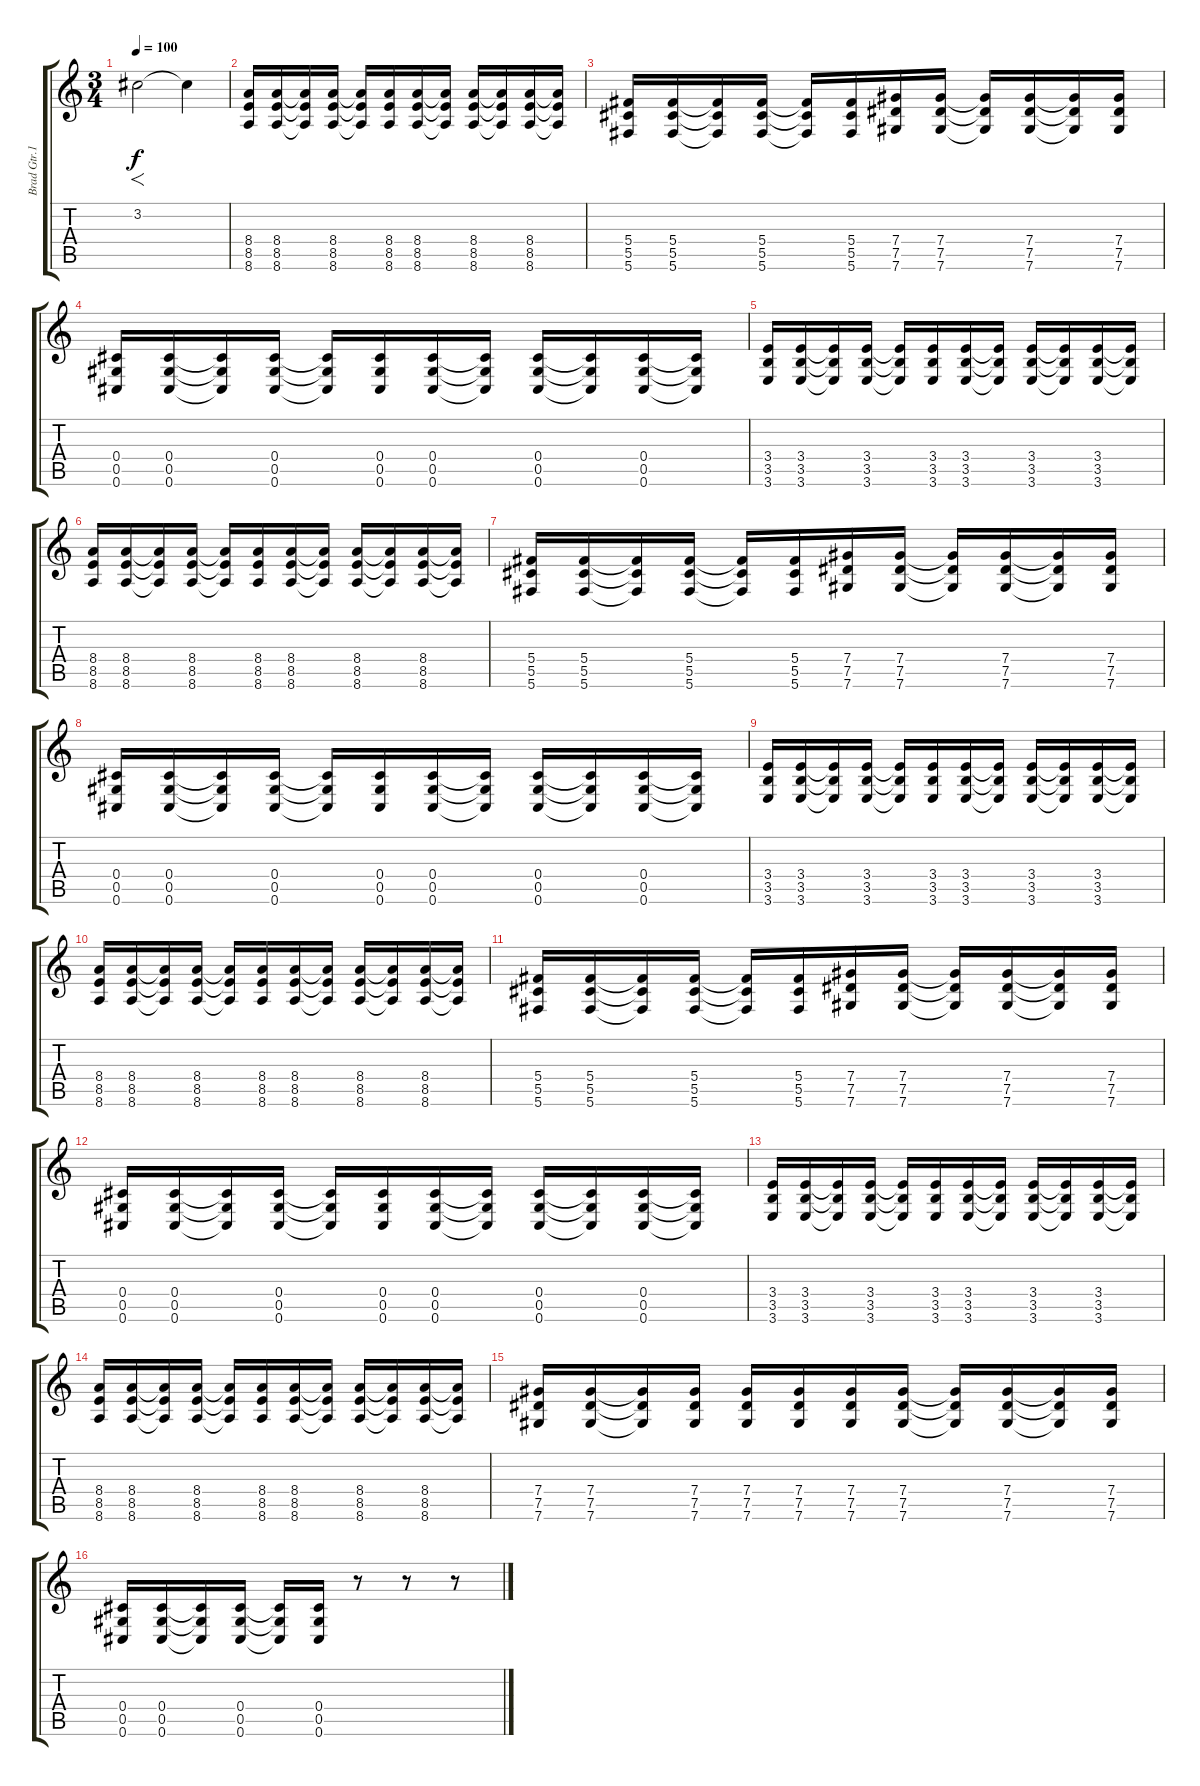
\track ("Brad Gtr.1" "Brad Gtr.1") {instrument distortionguitar}
\staff {score tabs}
\tuning (Eb4 Bb3 Gb3 Db3 Ab2 Db2) {hide}
\ts (3 4)
\tempo 100
\clef g2
\ks c
3.2.2{f dy f} 3.2{t}.4 |
(8.4 8.5 8.6).16 (8.4 8.5 8.6).16 (8.4{t} 8.5{t} 8.6{t}).16 (8.4 8.5 8.6).16 (8.4{t} 8.5{t} 8.6{t}).16 (8.4 8.5 8.6).16 (8.4 8.5 8.6).16 (8.4{t} 8.5{t} 8.6{t}).16 (8.4 8.5 8.6).16 (8.4{t} 8.5{t} 8.6{t}).16 (8.4 8.5 8.6).16 (8.4{t} 8.5{t} 8.6{t}).16 |
(5.4 5.5 5.6).16 (5.4 5.5 5.6).16 (5.4{t} 5.5{t} 5.6{t}).16 (5.4 5.5 5.6).16 (5.4{t} 5.5{t} 5.6{t}).16 (5.4 5.5 5.6).16 (7.4 7.5 7.6).16 (7.4 7.5 7.6).16 (7.4{t} 7.5{t} 7.6{t}).16 (7.4 7.5 7.6).16 (7.4{t} 7.5{t} 7.6{t}).16 (7.4 7.5 7.6).16 |
(0.4 0.5 0.6).16 (0.4 0.5 0.6).16 (0.4{t} 0.5{t} 0.6{t}).16 (0.4 0.5 0.6).16 (0.4{t} 0.5{t} 0.6{t}).16 (0.4 0.5 0.6).16 (0.4 0.5 0.6).16 (0.4{t} 0.5{t} 0.6{t}).16 (0.4 0.5 0.6).16 (0.4{t} 0.5{t} 0.6{t}).16 (0.4 0.5 0.6).16 (0.4{t} 0.5{t} 0.6{t}).16 |
(3.4 3.5 3.6).16 (3.4 3.5 3.6).16 (3.4{t} 3.5{t} 3.6{t}).16 (3.4 3.5 3.6).16 (3.4{t} 3.5{t} 3.6{t}).16 (3.4 3.5 3.6).16 (3.4 3.5 3.6).16 (3.4{t} 3.5{t} 3.6{t}).16 (3.4 3.5 3.6).16 (3.4{t} 3.5{t} 3.6{t}).16 (3.4 3.5 3.6).16 (3.4{t} 3.5{t} 3.6{t}).16 |
(8.4 8.5 8.6).16 (8.4 8.5 8.6).16 (8.4{t} 8.5{t} 8.6{t}).16 (8.4 8.5 8.6).16 (8.4{t} 8.5{t} 8.6{t}).16 (8.4 8.5 8.6).16 (8.4 8.5 8.6).16 (8.4{t} 8.5{t} 8.6{t}).16 (8.4 8.5 8.6).16 (8.4{t} 8.5{t} 8.6{t}).16 (8.4 8.5 8.6).16 (8.4{t} 8.5{t} 8.6{t}).16 |
(5.4 5.5 5.6).16 (5.4 5.5 5.6).16 (5.4{t} 5.5{t} 5.6{t}).16 (5.4 5.5 5.6).16 (5.4{t} 5.5{t} 5.6{t}).16 (5.4 5.5 5.6).16 (7.4 7.5 7.6).16 (7.4 7.5 7.6).16 (7.4{t} 7.5{t} 7.6{t}).16 (7.4 7.5 7.6).16 (7.4{t} 7.5{t} 7.6{t}).16 (7.4 7.5 7.6).16 |
(0.4 0.5 0.6).16 (0.4 0.5 0.6).16 (0.4{t} 0.5{t} 0.6{t}).16 (0.4 0.5 0.6).16 (0.4{t} 0.5{t} 0.6{t}).16 (0.4 0.5 0.6).16 (0.4 0.5 0.6).16 (0.4{t} 0.5{t} 0.6{t}).16 (0.4 0.5 0.6).16 (0.4{t} 0.5{t} 0.6{t}).16 (0.4 0.5 0.6).16 (0.4{t} 0.5{t} 0.6{t}).16 |
(3.4 3.5 3.6).16 (3.4 3.5 3.6).16 (3.4{t} 3.5{t} 3.6{t}).16 (3.4 3.5 3.6).16 (3.4{t} 3.5{t} 3.6{t}).16 (3.4 3.5 3.6).16 (3.4 3.5 3.6).16 (3.4{t} 3.5{t} 3.6{t}).16 (3.4 3.5 3.6).16 (3.4{t} 3.5{t} 3.6{t}).16 (3.4 3.5 3.6).16 (3.4{t} 3.5{t} 3.6{t}).16 |
(8.4 8.5 8.6).16 (8.4 8.5 8.6).16 (8.4{t} 8.5{t} 8.6{t}).16 (8.4 8.5 8.6).16 (8.4{t} 8.5{t} 8.6{t}).16 (8.4 8.5 8.6).16 (8.4 8.5 8.6).16 (8.4{t} 8.5{t} 8.6{t}).16 (8.4 8.5 8.6).16 (8.4{t} 8.5{t} 8.6{t}).16 (8.4 8.5 8.6).16 (8.4{t} 8.5{t} 8.6{t}).16 |
(5.4 5.5 5.6).16 (5.4 5.5 5.6).16 (5.4{t} 5.5{t} 5.6{t}).16 (5.4 5.5 5.6).16 (5.4{t} 5.5{t} 5.6{t}).16 (5.4 5.5 5.6).16 (7.4 7.5 7.6).16 (7.4 7.5 7.6).16 (7.4{t} 7.5{t} 7.6{t}).16 (7.4 7.5 7.6).16 (7.4{t} 7.5{t} 7.6{t}).16 (7.4 7.5 7.6).16 |
(0.4 0.5 0.6).16 (0.4 0.5 0.6).16 (0.4{t} 0.5{t} 0.6{t}).16 (0.4 0.5 0.6).16 (0.4{t} 0.5{t} 0.6{t}).16 (0.4 0.5 0.6).16 (0.4 0.5 0.6).16 (0.4{t} 0.5{t} 0.6{t}).16 (0.4 0.5 0.6).16 (0.4{t} 0.5{t} 0.6{t}).16 (0.4 0.5 0.6).16 (0.4{t} 0.5{t} 0.6{t}).16 |
(3.4 3.5 3.6).16 (3.4 3.5 3.6).16 (3.4{t} 3.5{t} 3.6{t}).16 (3.4 3.5 3.6).16 (3.4{t} 3.5{t} 3.6{t}).16 (3.4 3.5 3.6).16 (3.4 3.5 3.6).16 (3.4{t} 3.5{t} 3.6{t}).16 (3.4 3.5 3.6).16 (3.4{t} 3.5{t} 3.6{t}).16 (3.4 3.5 3.6).16 (3.4{t} 3.5{t} 3.6{t}).16 |
(8.4 8.5 8.6).16 (8.4 8.5 8.6).16 (8.4{t} 8.5{t} 8.6{t}).16 (8.4 8.5 8.6).16 (8.4{t} 8.5{t} 8.6{t}).16 (8.4 8.5 8.6).16 (8.4 8.5 8.6).16 (8.4{t} 8.5{t} 8.6{t}).16 (8.4 8.5 8.6).16 (8.4{t} 8.5{t} 8.6{t}).16 (8.4 8.5 8.6).16 (8.4{t} 8.5{t} 8.6{t}).16 |
(7.4 7.5 7.6).16 (7.4 7.5 7.6).16 (7.4{t} 7.5{t} 7.6{t}).16 (7.4 7.5 7.6).16 (7.4 7.5 7.6).16 (7.4 7.5 7.6).16 (7.4 7.5 7.6).16 (7.4 7.5 7.6).16 (7.4{t} 7.5{t} 7.6{t}).16 (7.4 7.5 7.6).16 (7.4{t} 7.5{t} 7.6{t}).16 (7.4 7.5 7.6).16 |
(0.4 0.5 0.6).16 (0.4 0.5 0.6).16 (0.4{t} 0.5{t} 0.6{t}).16 (0.4 0.5 0.6).16 (0.4{t} 0.5{t} 0.6{t}).16 (0.4 0.5 0.6).16 r.8 r.8 r.8
